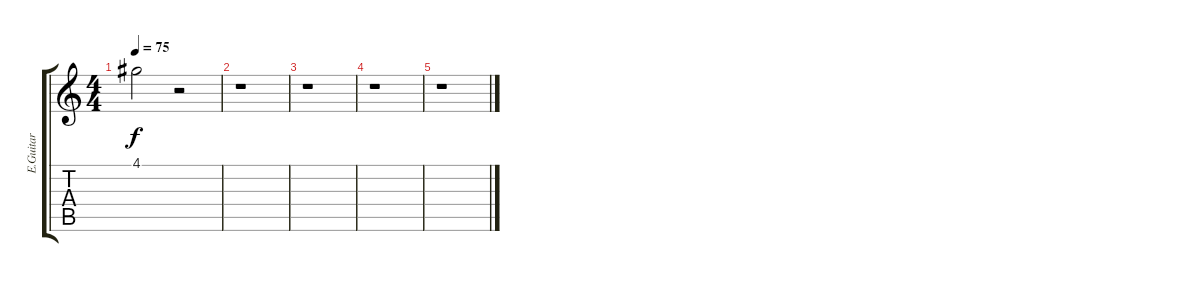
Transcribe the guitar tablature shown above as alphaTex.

\track ("E.Guitar" "E.Guitar") {instrument electricguitarclean}
\staff {score tabs}
\tuning (E4 B3 G3 D3 A2 E2) {hide}
\ts (4 4)
\tempo 75
\clef g2
\ks c
4.1{t}.2{dy f} r.2 |
r.1 |
r.1 |
r.1 |
r.1
